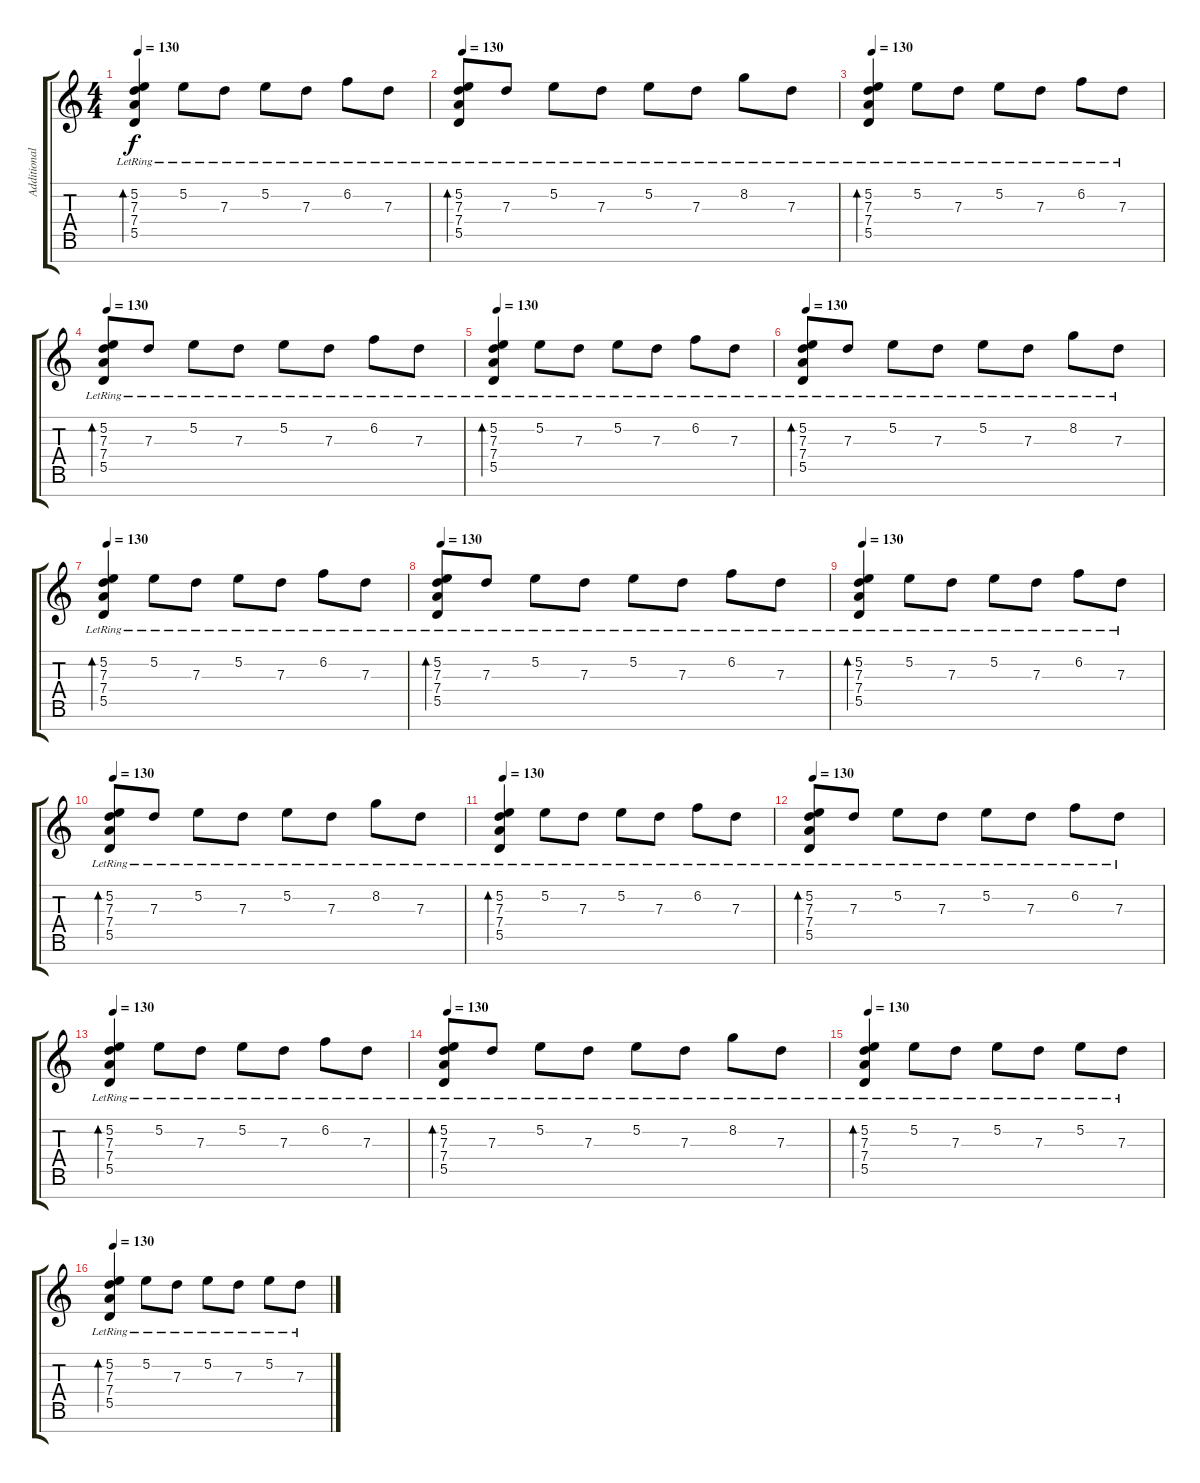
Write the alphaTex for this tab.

\track ("Additional Guitar" "Additional") {instrument distortionguitar}
\staff {score tabs}
\tuning (E4 B3 G3 D3 A2 E2 B1) {hide}
\ts (4 4)
\tempo 130
\clef g2
\ks c
(5.2{lr} 7.3{lr} 7.4{lr} 5.5{lr}).4{bd 60 dy f instrument overdrivenguitar} 5.2{lr}.8 7.3{lr}.8 5.2{lr}.8 7.3{lr}.8 6.2{lr}.8 7.3{lr}.8 |
\tempo 130
(5.2{lr} 7.3{lr} 7.4{lr} 5.5{lr}).8{bd 60} 7.3{lr}.8 5.2{lr}.8 7.3{lr}.8 5.2{lr}.8 7.3{lr}.8 8.2{lr}.8 7.3{lr}.8 |
\tempo 130
(5.2{lr} 7.3{lr} 7.4{lr} 5.5{lr}).4{bd 60 instrument overdrivenguitar} 5.2{lr}.8 7.3{lr}.8 5.2{lr}.8 7.3{lr}.8 6.2{lr}.8 7.3{lr}.8 |
\tempo 130
(5.2{lr} 7.3{lr} 7.4{lr} 5.5{lr}).8{bd 60} 7.3{lr}.8 5.2{lr}.8 7.3{lr}.8 5.2{lr}.8 7.3{lr}.8 6.2{lr}.8 7.3{lr}.8 |
\tempo 130
(5.2{lr} 7.3{lr} 7.4{lr} 5.5{lr}).4{bd 60 instrument overdrivenguitar} 5.2{lr}.8 7.3{lr}.8 5.2{lr}.8 7.3{lr}.8 6.2{lr}.8 7.3{lr}.8 |
\tempo 130
(5.2{lr} 7.3{lr} 7.4{lr} 5.5{lr}).8{bd 60} 7.3{lr}.8 5.2{lr}.8 7.3{lr}.8 5.2{lr}.8 7.3{lr}.8 8.2{lr}.8 7.3{lr}.8 |
\tempo 130
(5.2{lr} 7.3{lr} 7.4{lr} 5.5{lr}).4{bd 60 instrument overdrivenguitar} 5.2{lr}.8 7.3{lr}.8 5.2{lr}.8 7.3{lr}.8 6.2{lr}.8 7.3{lr}.8 |
\tempo 130
(5.2{lr} 7.3{lr} 7.4{lr} 5.5{lr}).8{bd 60} 7.3{lr}.8 5.2{lr}.8 7.3{lr}.8 5.2{lr}.8 7.3{lr}.8 6.2{lr}.8 7.3{lr}.8 |
\tempo 130
(5.2{lr} 7.3{lr} 7.4{lr} 5.5{lr}).4{bd 60 instrument overdrivenguitar} 5.2{lr}.8 7.3{lr}.8 5.2{lr}.8 7.3{lr}.8 6.2{lr}.8 7.3{lr}.8 |
\tempo 130
(5.2{lr} 7.3{lr} 7.4{lr} 5.5{lr}).8{bd 60} 7.3{lr}.8 5.2{lr}.8 7.3{lr}.8 5.2{lr}.8 7.3{lr}.8 8.2{lr}.8 7.3{lr}.8 |
\tempo 130
(5.2{lr} 7.3{lr} 7.4{lr} 5.5{lr}).4{bd 60 instrument overdrivenguitar} 5.2{lr}.8 7.3{lr}.8 5.2{lr}.8 7.3{lr}.8 6.2{lr}.8 7.3{lr}.8 |
\tempo 130
(5.2{lr} 7.3{lr} 7.4{lr} 5.5{lr}).8{bd 60} 7.3{lr}.8 5.2{lr}.8 7.3{lr}.8 5.2{lr}.8 7.3{lr}.8 6.2{lr}.8 7.3{lr}.8 |
\tempo 130
(5.2{lr} 7.3{lr} 7.4{lr} 5.5{lr}).4{bd 60 instrument overdrivenguitar} 5.2{lr}.8 7.3{lr}.8 5.2{lr}.8 7.3{lr}.8 6.2{lr}.8 7.3{lr}.8 |
\tempo 130
(5.2{lr} 7.3{lr} 7.4{lr} 5.5{lr}).8{bd 60} 7.3{lr}.8 5.2{lr}.8 7.3{lr}.8 5.2{lr}.8 7.3{lr}.8 8.2{lr}.8 7.3{lr}.8 |
\tempo 130
(5.2{lr} 7.3{lr} 7.4{lr} 5.5{lr}).4{bd 60 instrument overdrivenguitar} 5.2{lr}.8 7.3{lr}.8 5.2{lr}.8 7.3{lr}.8 5.2{lr}.8 7.3{lr}.8 |
\tempo 130
(5.2{lr} 7.3{lr} 7.4{lr} 5.5{lr}).4{bd 60 instrument overdrivenguitar} 5.2{lr}.8 7.3{lr}.8 5.2{lr}.8 7.3{lr}.8 5.2{lr}.8 7.3{lr}.8
